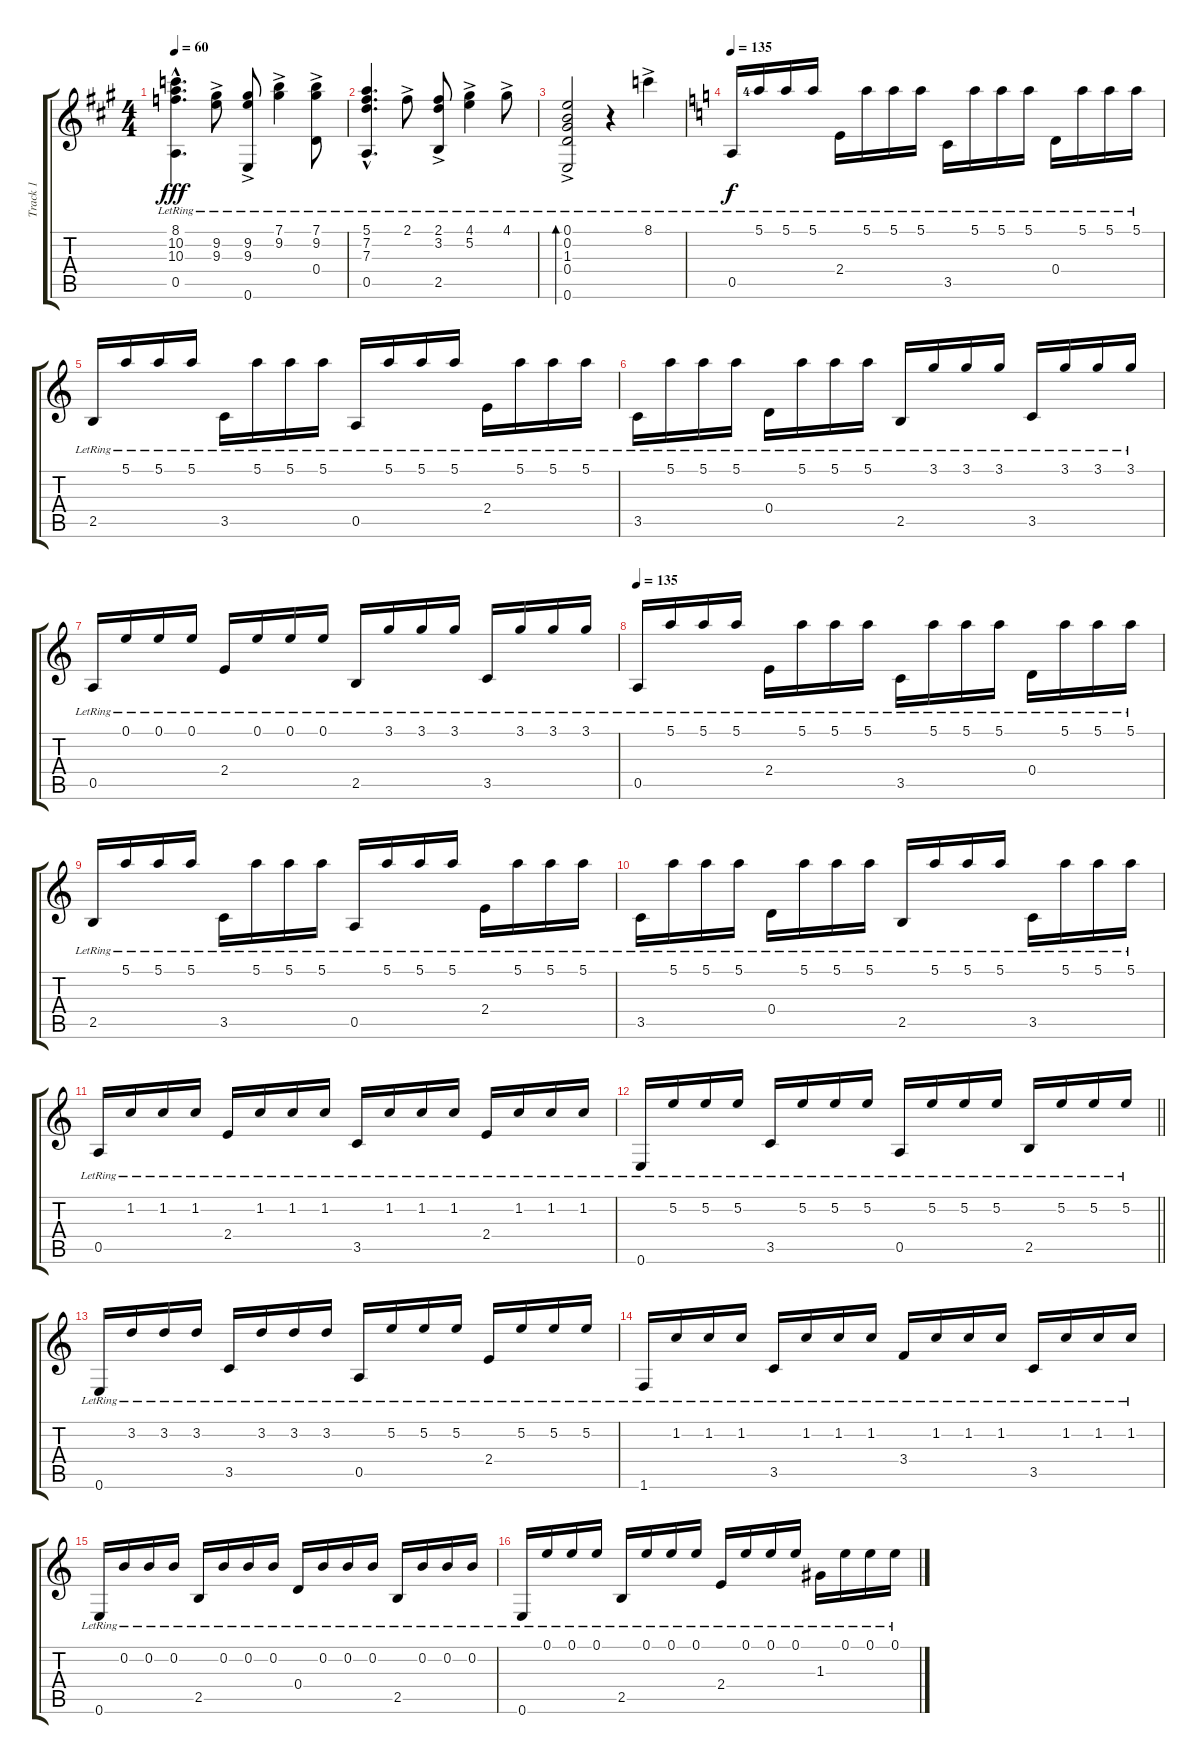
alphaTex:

\track ("Track 1" "Track 1") {instrument acousticguitarnylon}
\staff {score tabs}
\tuning (E4 B3 G3 D3 A2 E2) {hide}
\ts (4 4)
\tempo 60
\clef g2
\ks a
(8.1{hac lr} 10.2{hac lr} 10.3{hac lr} 0.5{hac lr}).4{d dy fff} (9.2{ac lr} 9.3{lr}).8 (9.2{ac lr} 9.3{lr} 0.6{lr}).8 (7.1{ac lr} 9.2{lr}).4 (7.1{ac lr} 9.2{lr} 0.4{lr}).8 |
(5.1{hac lr} 7.2{hac lr} 7.3{hac lr} 0.5{hac lr}).4{d} 2.1{ac lr}.8 (2.1{ac lr} 3.2{lr} 2.5{lr}).8 (4.1{ac lr} 5.2{lr}).4 4.1{ac lr}.8 |
(0.1{ac lr} 0.2{lr} 1.3{lr} 0.4{lr} 0.6{lr}).2{bd 120} r.4 8.1{ac lr}.4 |
\tempo 135
\ks aminor
0.5{lr}.16{dy f} 5.1{lr lf 5}.16 5.1{lr}.16 5.1{lr}.16 2.4{lr}.16 5.1{lr}.16 5.1{lr}.16 5.1{lr}.16 3.5{lr}.16 5.1{lr}.16 5.1{lr}.16 5.1{lr}.16 0.4{lr}.16 5.1{lr}.16 5.1{lr}.16 5.1{lr}.16 |
2.5{lr}.16 5.1{lr}.16 5.1{lr}.16 5.1{lr}.16 3.5{lr}.16 5.1{lr}.16 5.1{lr}.16 5.1{lr}.16 0.5{lr}.16 5.1{lr}.16 5.1{lr}.16 5.1{lr}.16 2.4{lr}.16 5.1{lr}.16 5.1{lr}.16 5.1{lr}.16 |
3.5{lr}.16 5.1{lr}.16 5.1{lr}.16 5.1{lr}.16 0.4{lr}.16 5.1{lr}.16 5.1{lr}.16 5.1{lr}.16 2.5{lr}.16 3.1{lr}.16 3.1{lr}.16 3.1{lr}.16 3.5{lr}.16 3.1{lr}.16 3.1{lr}.16 3.1{lr}.16 |
0.5{lr}.16 0.1{lr}.16 0.1{lr}.16 0.1{lr}.16 2.4{lr}.16 0.1{lr}.16 0.1{lr}.16 0.1{lr}.16 2.5{lr}.16 3.1{lr}.16 3.1{lr}.16 3.1{lr}.16 3.5{lr}.16 3.1{lr}.16 3.1{lr}.16 3.1{lr}.16 |
\tempo 135
0.5{lr}.16 5.1{lr}.16 5.1{lr}.16 5.1{lr}.16 2.4{lr}.16 5.1{lr}.16 5.1{lr}.16 5.1{lr}.16 3.5{lr}.16 5.1{lr}.16 5.1{lr}.16 5.1{lr}.16 0.4{lr}.16 5.1{lr}.16 5.1{lr}.16 5.1{lr}.16 |
2.5{lr}.16 5.1{lr}.16 5.1{lr}.16 5.1{lr}.16 3.5{lr}.16 5.1{lr}.16 5.1{lr}.16 5.1{lr}.16 0.5{lr}.16 5.1{lr}.16 5.1{lr}.16 5.1{lr}.16 2.4{lr}.16 5.1{lr}.16 5.1{lr}.16 5.1{lr}.16 |
3.5{lr}.16 5.1{lr}.16 5.1{lr}.16 5.1{lr}.16 0.4{lr}.16 5.1{lr}.16 5.1{lr}.16 5.1{lr}.16 2.5{lr}.16 5.1{lr}.16 5.1{lr}.16 5.1{lr}.16 3.5{lr}.16 5.1{lr}.16 5.1{lr}.16 5.1{lr}.16 |
0.5{lr}.16 1.2{lr}.16 1.2{lr}.16 1.2{lr}.16 2.4{lr}.16 1.2{lr}.16 1.2{lr}.16 1.2{lr}.16 3.5{lr}.16 1.2{lr}.16 1.2{lr}.16 1.2{lr}.16 2.4{lr}.16 1.2{lr}.16 1.2{lr}.16 1.2{lr}.16 |
\barLineRight lightlight
0.6{lr}.16 5.2{lr}.16 5.2{lr}.16 5.2{lr}.16 3.5{lr}.16 5.2{lr}.16 5.2{lr}.16 5.2{lr}.16 0.5{lr}.16 5.2{lr}.16 5.2{lr}.16 5.2{lr}.16 2.5{lr}.16 5.2{lr}.16 5.2{lr}.16 5.2{lr}.16 |
0.6{lr}.16 3.2{lr}.16 3.2{lr}.16 3.2{lr}.16 3.5{lr}.16 3.2{lr}.16 3.2{lr}.16 3.2{lr}.16 0.5{lr}.16 5.2{lr}.16 5.2{lr}.16 5.2{lr}.16 2.4{lr}.16 5.2{lr}.16 5.2{lr}.16 5.2{lr}.16 |
1.6{lr}.16 1.2{lr}.16 1.2{lr}.16 1.2{lr}.16 3.5{lr}.16 1.2{lr}.16 1.2{lr}.16 1.2{lr}.16 3.4{lr}.16 1.2{lr}.16 1.2{lr}.16 1.2{lr}.16 3.5{lr}.16 1.2{lr}.16 1.2{lr}.16 1.2{lr}.16 |
0.6{lr}.16 0.2{lr}.16 0.2{lr}.16 0.2{lr}.16 2.5{lr}.16 0.2{lr}.16 0.2{lr}.16 0.2{lr}.16 0.4{lr}.16 0.2{lr}.16 0.2{lr}.16 0.2{lr}.16 2.5{lr}.16 0.2{lr}.16 0.2{lr}.16 0.2{lr}.16 |
0.6{lr}.16 0.1{lr}.16 0.1{lr}.16 0.1{lr}.16 2.5{lr}.16 0.1{lr}.16 0.1{lr}.16 0.1{lr}.16 2.4{lr}.16 0.1{lr}.16 0.1{lr}.16 0.1{lr}.16 1.3{lr}.16 0.1{lr}.16 0.1{lr}.16 0.1{lr}.16
